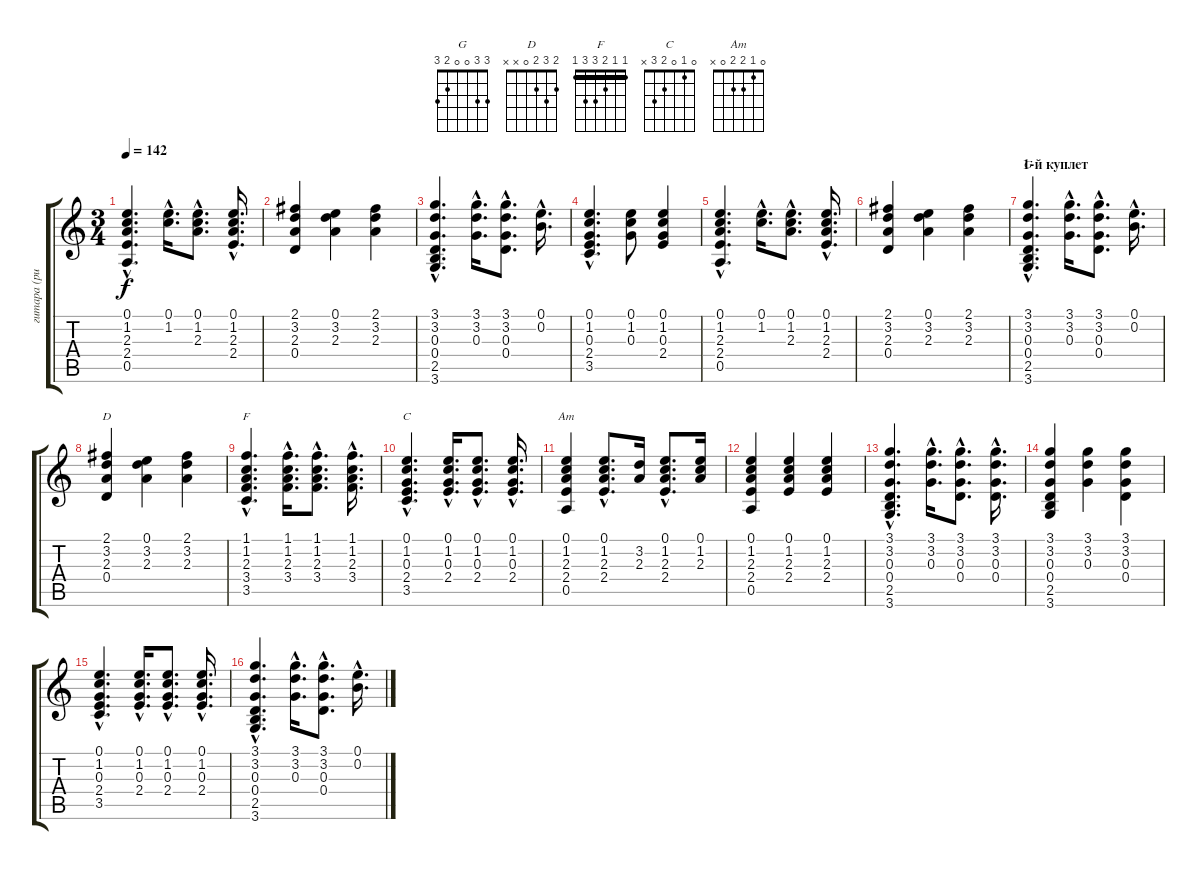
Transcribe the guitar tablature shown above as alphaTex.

\track ("гитара (ритм)" "гитара (ри") {instrument acousticguitarsteel}
\staff {score tabs}
\tuning (E4 B3 G3 D3 A2 E2) {hide}
\chord ("G" 3 3 0 0 2 3)
\chord ("D" 2 3 2 0 x x)
\chord ("F" 1 1 2 3 3 1) {barre 1}
\chord ("C" 0 1 0 2 3 x)
\chord ("Am" 0 1 2 2 0 x)
\ts (3 4)
\tempo 142
\clef g2
\ks c
(0.1{hac} 1.2{hac} 2.3{hac} 2.4{hac} 0.5{hac}).4{d dy f instrument acousticguitarsteel} (0.1{hac} 1.2{hac}).16{d} (0.1{hac} 1.2{hac} 2.3{hac}).8{d} (0.1{hac} 1.2{hac} 2.3{hac} 2.4{hac}).16{d} |
(2.1 3.2 2.3 0.4).4 (0.1 3.2 2.3).4 (2.1 3.2 2.3).4 |
(3.1{hac} 3.2{hac} 0.3{hac} 0.4{hac} 2.5{hac} 3.6{hac}).4{d} (3.1{hac} 3.2{hac} 0.3{hac}).16{d} (3.1{hac} 3.2{hac} 0.3{hac} 0.4{hac}).8{d} (0.1{hac} 0.2{hac}).16{d} |
(0.1{hac} 1.2{hac} 0.3{hac} 2.4{hac} 3.5{hac}).4{d} (0.1 1.2 0.3).8 (0.1 1.2 0.3 2.4).4 |
(0.1{hac} 1.2{hac} 2.3{hac} 2.4{hac} 0.5{hac}).4{d} (0.1{hac} 1.2{hac}).16{d} (0.1{hac} 1.2{hac} 2.3{hac}).8{d} (0.1{hac} 1.2{hac} 2.3{hac} 2.4{hac}).16{d} |
(2.1 3.2 2.3 0.4).4 (0.1 3.2 2.3).4 (2.1 3.2 2.3).4 |
\section ("" "1-й куплет")
(3.1{hac} 3.2{hac} 0.3{hac} 0.4{hac} 2.5{hac} 3.6{hac}).4{d ch "G"} (3.1{hac} 3.2{hac} 0.3{hac}).16{d} (3.1{hac} 3.2{hac} 0.3{hac} 0.4{hac}).8{d} (0.1{hac} 0.2{hac}).16{d} |
(2.1 3.2 2.3 0.4).4{ch "D"} (0.1 3.2 2.3).4 (2.1 3.2 2.3).4 |
(1.1{hac} 1.2{hac} 2.3{hac} 3.4{hac} 3.5{hac}).4{d ch "F"} (1.1{hac} 1.2{hac} 2.3{hac} 3.4{hac}).16{d} (1.1{hac} 1.2{hac} 2.3{hac} 3.4{hac}).8{d} (1.1{hac} 1.2{hac} 2.3{hac} 3.4{hac}).16{d} |
(0.1{hac} 1.2{hac} 0.3{hac} 2.4{hac} 3.5{hac}).4{d ch "C"} (0.1{hac} 1.2{hac} 0.3{hac} 2.4{hac}).16{d} (0.1{hac} 1.2{hac} 0.3{hac} 2.4{hac}).8{d} (0.1{hac} 1.2{hac} 0.3{hac} 2.4{hac}).16{d} |
(0.1 1.2 2.3 2.4 0.5).4{ch "Am"} (0.1{hac} 1.2{hac} 2.3{hac} 2.4{hac}).8{d} (3.2 2.3).16 (0.1{hac} 1.2{hac} 2.3{hac} 2.4{hac}).8{d} (0.1 1.2 2.3).16 |
(0.1 1.2 2.3 2.4 0.5).4 (0.1 1.2 2.3 2.4).4 (0.1 1.2 2.3 2.4).4 |
(3.1{hac} 3.2{hac} 0.3{hac} 0.4{hac} 2.5{hac} 3.6{hac}).4{d} (3.1{hac} 3.2{hac} 0.3{hac}).16{d} (3.1{hac} 3.2{hac} 0.3{hac} 0.4{hac}).8{d} (3.1{hac} 3.2{hac} 0.3{hac} 0.4{hac}).16{d} |
(3.1 3.2 0.3 0.4 2.5 3.6).4 (3.1 3.2 0.3).4 (3.1 3.2 0.3 0.4).4 |
(0.1{hac} 1.2{hac} 0.3{hac} 2.4{hac} 3.5{hac}).4{d} (0.1{hac} 1.2{hac} 0.3{hac} 2.4{hac}).16{d} (0.1{hac} 1.2{hac} 0.3{hac} 2.4{hac}).8{d} (0.1{hac} 1.2{hac} 0.3{hac} 2.4{hac}).16{d} |
(3.1{hac} 3.2{hac} 0.3{hac} 0.4{hac} 2.5{hac} 3.6{hac}).4{d} (3.1{hac} 3.2{hac} 0.3{hac}).16{d} (3.1{hac} 3.2{hac} 0.3{hac} 0.4{hac}).8{d} (0.1{hac} 0.2{hac}).16{d}
